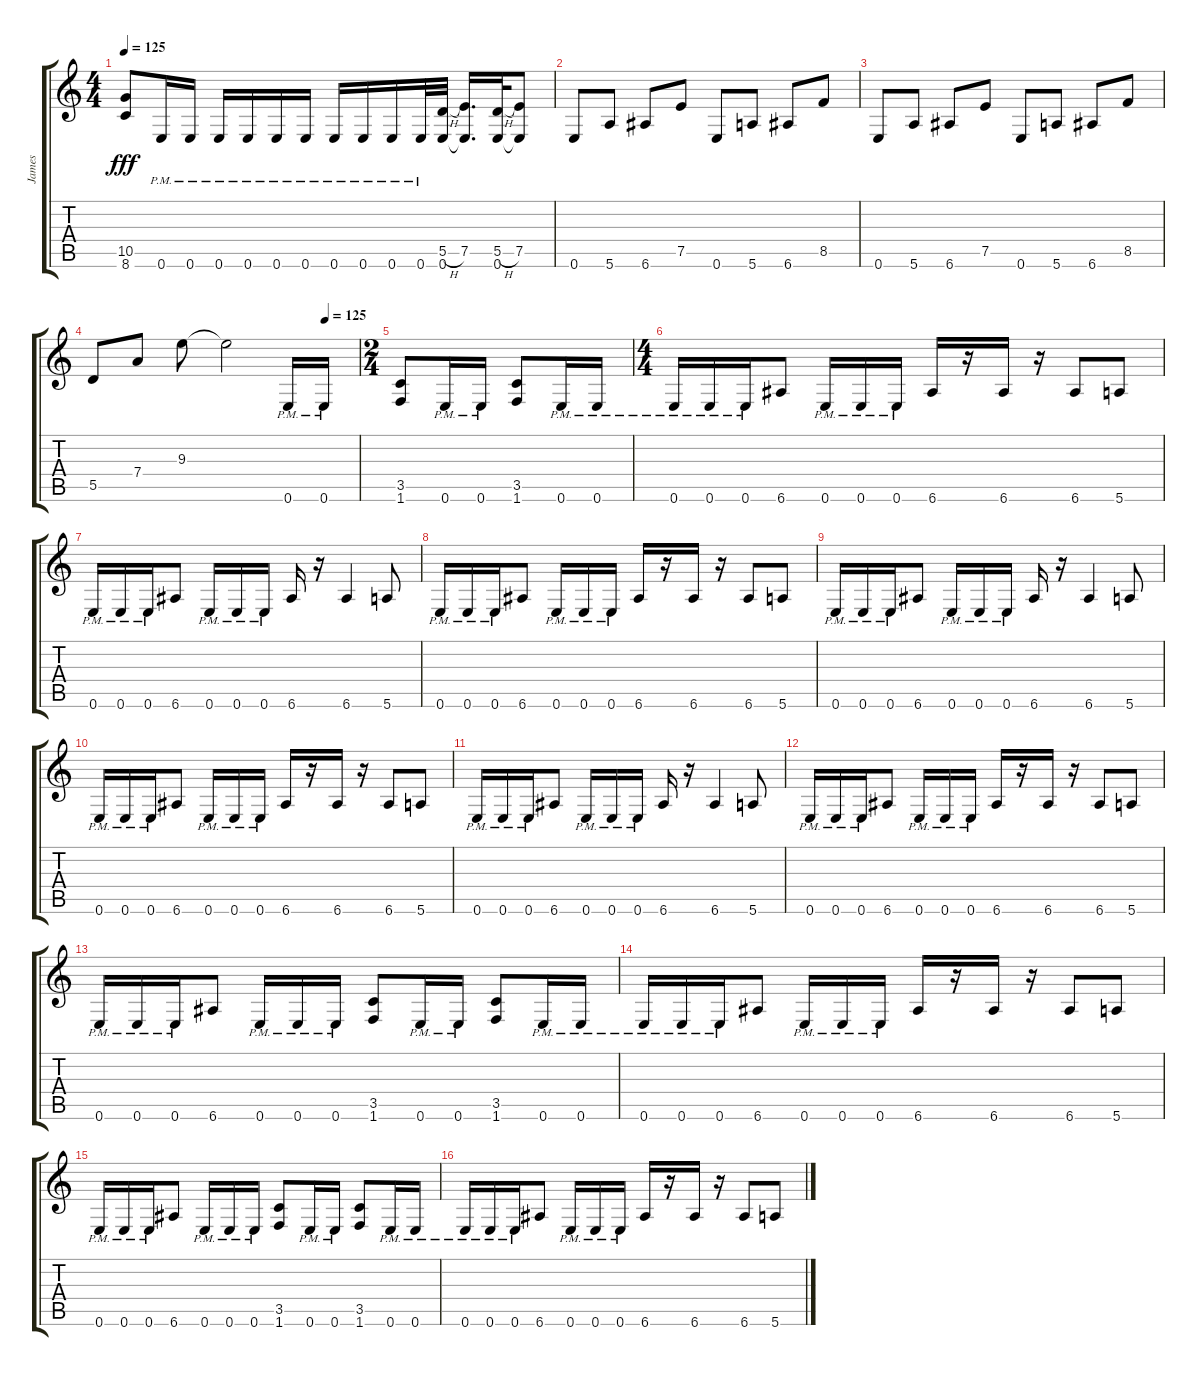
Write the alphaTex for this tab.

\track ("James" "James") {instrument distortionguitar}
\staff {score tabs}
\tuning (E4 B3 G3 D3 A2 E2) {hide}
\ts (4 4)
\tempo 125
\clef g2
\ks c
(10.5 8.6).8{dy fff} 0.6{pm}.16 0.6{pm}.16 0.6{pm}.16 0.6{pm}.16 0.6{pm}.16 0.6{pm}.16 0.6{pm}.16 0.6{pm}.16 0.6{pm}.16 0.6{pm}.32 (5.5{h} 0.6).32 (7.5 0.6{t}).16{d} (5.5{h} 0.6).32 (7.5 0.6{t}).8 |
0.6.8 5.6.8 6.6.8 7.5.8 0.6.8 5.6.8 6.6.8 8.5.8 |
0.6.8 5.6.8 6.6.8 7.5.8 0.6.8 5.6.8 6.6.8 8.5.8 |
\tempo (125 0.875)
5.5.8 7.4.8 9.3.8 9.3{t}.2 0.6{pm}.16 0.6{pm}.16 |
\ts (2 4)
(3.5 1.6).8 0.6{pm}.16 0.6{pm}.16 (3.5 1.6).8 0.6{pm}.16 0.6{pm}.16 |
\ts (4 4)
0.6{pm}.16 0.6{pm}.16 0.6{pm}.16 6.6.8 0.6{pm}.16 0.6{pm}.16 0.6{pm}.16 6.6.16 r.16 6.6.16 r.16 6.6.8 5.6.8 |
0.6{pm}.16 0.6{pm}.16 0.6{pm}.16 6.6.8 0.6{pm}.16 0.6{pm}.16 0.6{pm}.16 6.6.16 r.16 6.6.4 5.6.8 |
0.6{pm}.16 0.6{pm}.16 0.6{pm}.16 6.6.8 0.6{pm}.16 0.6{pm}.16 0.6{pm}.16 6.6.16 r.16 6.6.16 r.16 6.6.8 5.6.8 |
0.6{pm}.16 0.6{pm}.16 0.6{pm}.16 6.6.8 0.6{pm}.16 0.6{pm}.16 0.6{pm}.16 6.6.16 r.16 6.6.4 5.6.8 |
0.6{pm}.16 0.6{pm}.16 0.6{pm}.16 6.6.8 0.6{pm}.16 0.6{pm}.16 0.6{pm}.16 6.6.16 r.16 6.6.16 r.16 6.6.8 5.6.8 |
0.6{pm}.16 0.6{pm}.16 0.6{pm}.16 6.6.8 0.6{pm}.16 0.6{pm}.16 0.6{pm}.16 6.6.16 r.16 6.6.4 5.6.8 |
0.6{pm}.16 0.6{pm}.16 0.6{pm}.16 6.6.8 0.6{pm}.16 0.6{pm}.16 0.6{pm}.16 6.6.16 r.16 6.6.16 r.16 6.6.8 5.6.8 |
0.6{pm}.16 0.6{pm}.16 0.6{pm}.16 6.6.8 0.6{pm}.16 0.6{pm}.16 0.6{pm}.16 (3.5 1.6).8 0.6{pm}.16 0.6{pm}.16 (3.5 1.6).8 0.6{pm}.16 0.6{pm}.16 |
0.6{pm}.16 0.6{pm}.16 0.6{pm}.16 6.6.8 0.6{pm}.16 0.6{pm}.16 0.6{pm}.16 6.6.16 r.16 6.6.16 r.16 6.6.8 5.6.8 |
0.6{pm}.16 0.6{pm}.16 0.6{pm}.16 6.6.8 0.6{pm}.16 0.6{pm}.16 0.6{pm}.16 (3.5 1.6).8 0.6{pm}.16 0.6{pm}.16 (3.5 1.6).8 0.6{pm}.16 0.6{pm}.16 |
0.6{pm}.16 0.6{pm}.16 0.6{pm}.16 6.6.8 0.6{pm}.16 0.6{pm}.16 0.6{pm}.16 6.6.16 r.16 6.6.16 r.16 6.6.8 5.6.8
